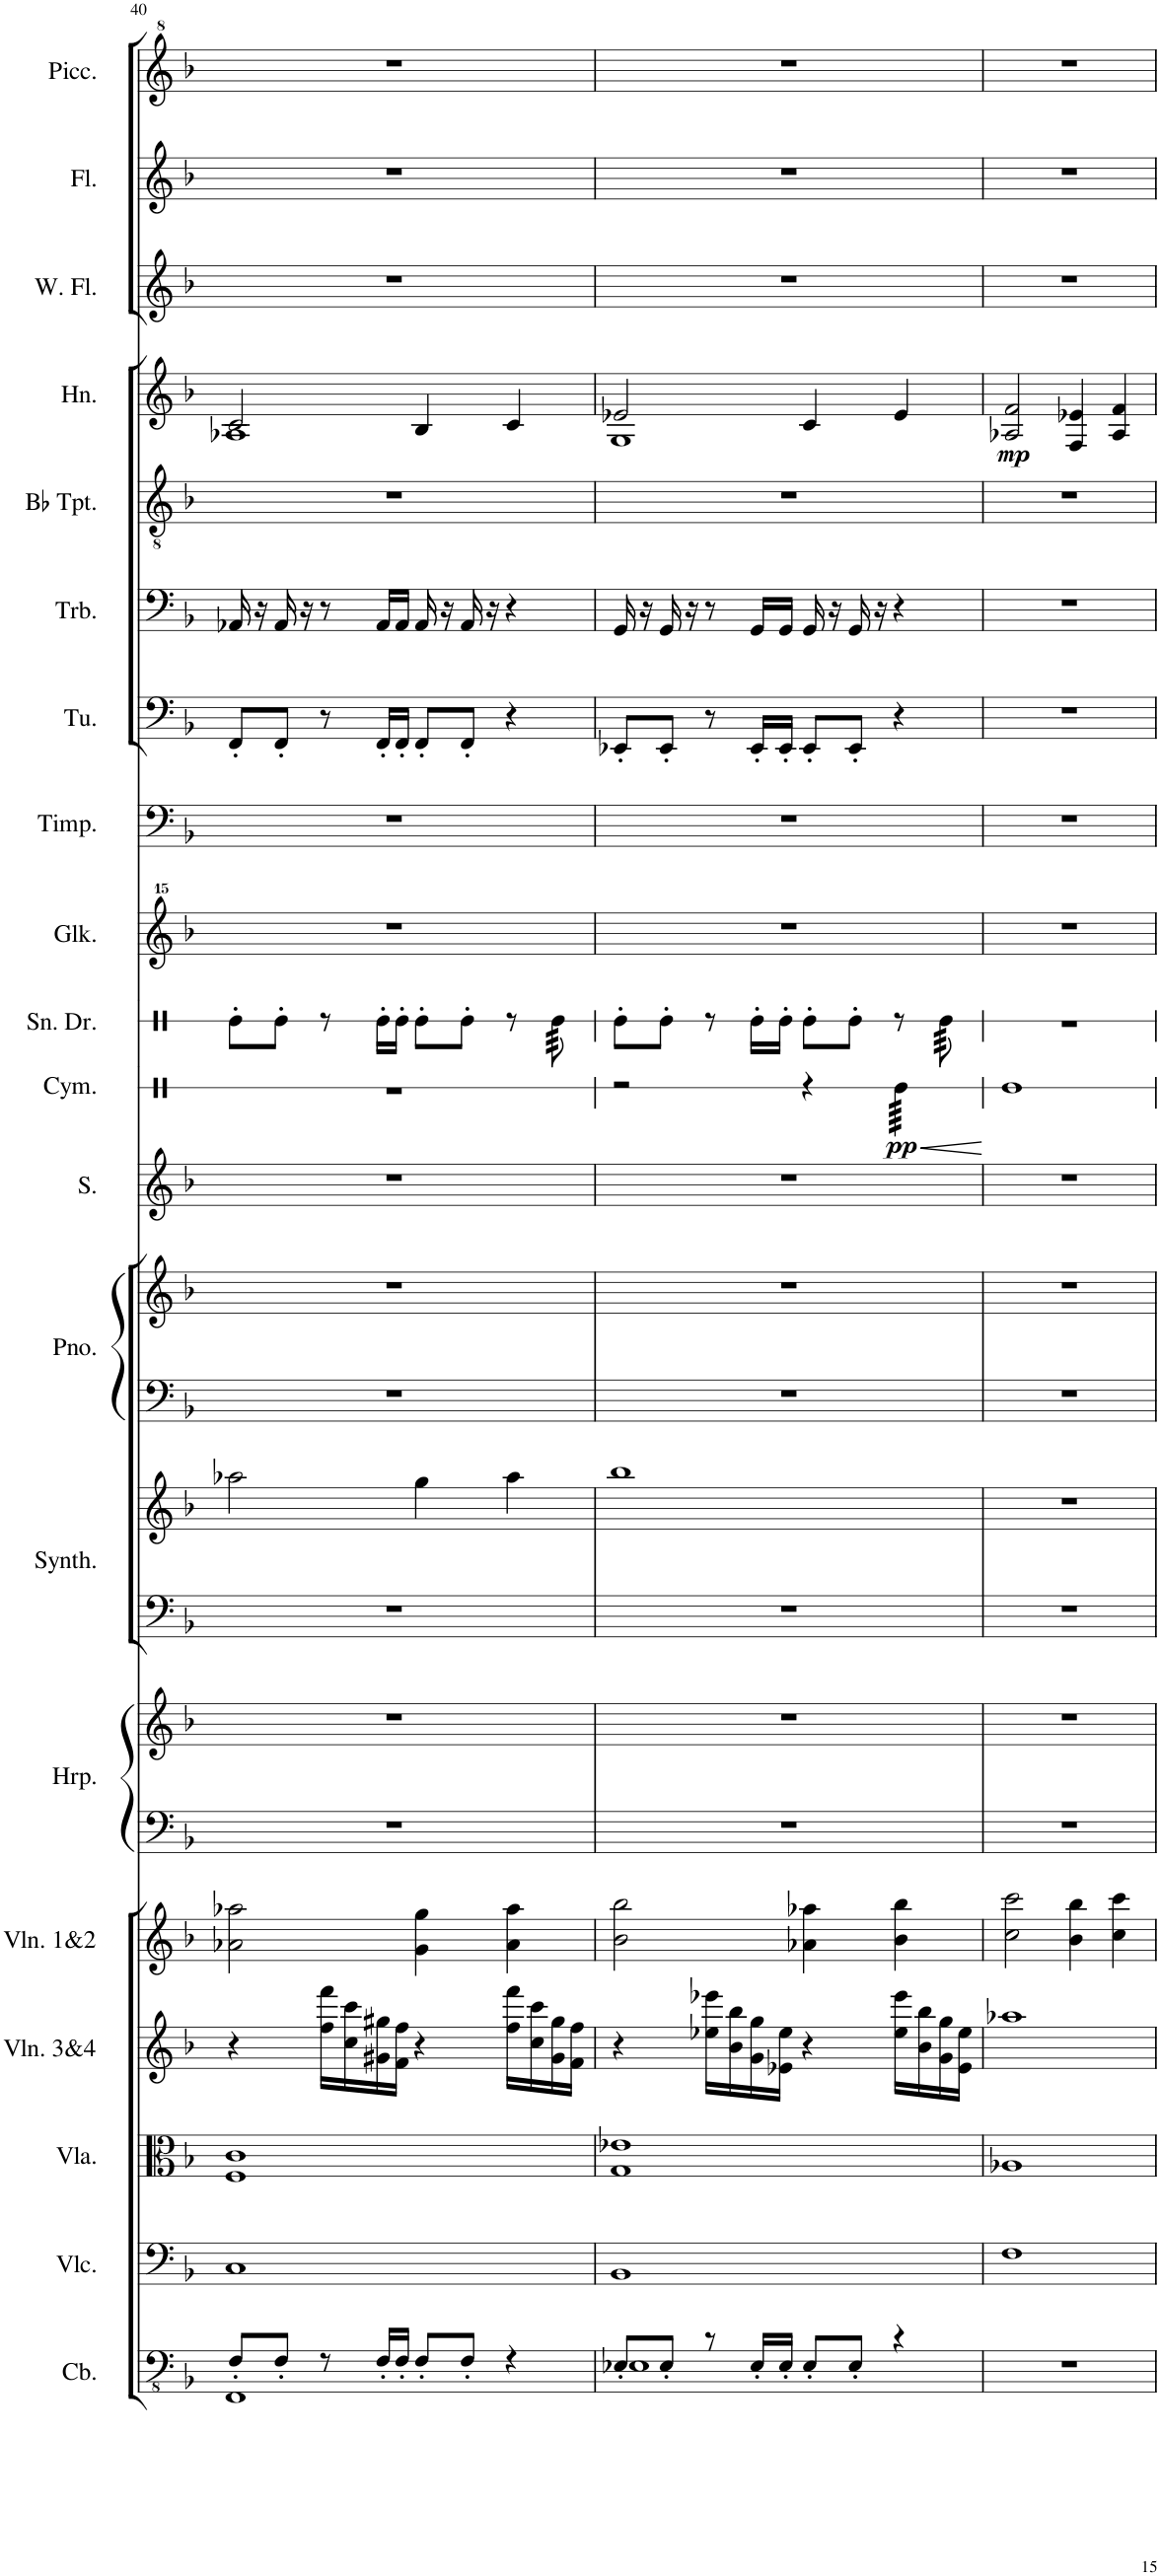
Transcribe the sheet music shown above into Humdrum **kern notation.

**kern	**kern	**kern	**kern	**kern	**kern	**kern	**kern	**kern	**kern	**kern	**kern	**kern	**dynam	**kern	**kern	**kern	**kern	**kern	**kern	**kern	**dynam	**kern	**kern	**kern
*part23	*part22	*part21	*part20	*part19	*part18	*part17	*part16	*part15	*part14	*part13	*part12	*part11	*part11	*part10	*part9	*part8	*part7	*part6	*part5	*part4	*part4	*part3	*part2	*part1
*staff23	*staff22	*staff21	*staff20	*staff19	*staff18	*staff17	*staff16	*staff15	*staff14	*staff13	*staff12	*staff11	*staff11	*staff10	*staff9	*staff8	*staff7	*staff6	*staff5	*staff4	*staff4	*staff3	*staff2	*staff1
*I"Bass	*I"Cello	*I"Viola	*I"Violin 3&amp;4	*I"Violin 1&amp;2	*I"Harp	*I"Harp	*I"Synthesizer	*I"Synthesizer	*I"Piano	*I"Piano	*I"Soprano	*I"Crash Cymbal	*	*I"Snare Drum	*I"Glockenspiel	*I"Timpani	*I"Tuba	*I"Trombone	*I"Bb Trumpet	*I"Horn	*	*I"Water Flute	*I"Flute	*I"Piccolo
*	*	*I'Vla.	*I'Vln. 3&amp;4	*I'Vln. 1&amp;2	*I'Hrp.	*I'Hrp.	*I'Synth.	*I'Synth.	*I'Pno.	*I'Pno.	*I'S.	*I'Cym.	*	*I'Sn. Dr.	*I'Glk.	*I'Timp.	*I'Tu.	*I'Trb.	*I'Bb Tpt.	*I'Hn.	*	*I'W. Fl.	*I'Fl.	*I'Picc.
!!LO:PB:g=z
*clefFv4	*clefF4	*clefC3	*clefG2	*clefG2	*clefF4	*clefG2	*clefF4	*clefG2	*clefF4	*clefG2	*clefG2	*clefX	*	*clefX	*clefG^^2	*clefF4	*clefF4	*clefF4	*clefGv2	*clefG2	*	*clefG2	*clefG2	*clefG^2
*	*	*	*	*	*	*	*	*	*	*	*	*	*	*	*	*	*	*	*ITrd1c2	*ITrd4c7	*	*	*	*ITrd-7c-12
*k[b-]	*k[b-]	*k[b-]	*k[b-]	*k[b-]	*k[b-]	*k[b-]	*k[b-]	*k[b-]	*k[b-]	*k[b-]	*k[b-]	*k[]	*	*k[]	*k[b-]	*k[b-]	*k[b-]	*k[b-]	*k[b-]	*k[b-]	*	*k[b-]	*k[b-]	*k[b-]
*M4/4	*M4/4	*M4/4	*M4/4	*M4/4	*M4/4	*M4/4	*M4/4	*M4/4	*M4/4	*M4/4	*M4/4	*M4/4	*	*M4/4	*M4/4	*M4/4	*M4/4	*M4/4	*M4/4	*M4/4	*	*M4/4	*M4/4	*M4/4
=40	=40	=40	=40	=40	=40	=40	=40	=40	=40	=40	=40	=40	=40	=40	=40	=40	=40	=40	=40	=40	=40	=40	=40	=40
*^	*	*	*	*	*	*	*	*	*	*	*	*	*	*	*	*	*	*	*	*^	*	*	*	*
8FF'</L	1FFF	1C	1F 1c	4r	2a-X\ 2aa-X\	1r	1r	1r	2aa-X\	1r	1r	1r	1r	.	8Re'\L	1r	1r	8FF'/L	16AA-X/	1r	2c/	1A-X	.	1r	1r	1r
.	.	.	.	.	.	.	.	.	.	.	.	.	.	.	.	.	.	.	16r	.	.	.	.	.	.	.
8FF'</J	.	.	.	.	.	.	.	.	.	.	.	.	.	.	8Re'\J	.	.	8FF'/J	16AA-/	.	.	.	.	.	.	.
.	.	.	.	.	.	.	.	.	.	.	.	.	.	.	.	.	.	.	16r	.	.	.	.	.	.	.
8r	.	.	.	16ff\ 16fff\LL	.	.	.	.	.	.	.	.	.	.	8r	.	.	8r	8r	.	.	.	.	.	.	.
.	.	.	.	16cc\ 16ccc\	.	.	.	.	.	.	.	.	.	.	.	.	.	.	.	.	.	.	.	.	.	.
16FF'</LL	.	.	.	16g#X\ 16gg#X\	.	.	.	.	.	.	.	.	.	.	16Re'\LL	.	.	16FF'/LL	16AA-/LL	.	.	.	.	.	.	.
16FF'</JJ	.	.	.	16f\ 16ff\JJ	.	.	.	.	.	.	.	.	.	.	16Re'\JJ	.	.	16FF'/JJ	16AA-/JJ	.	.	.	.	.	.	.
8FF'</L	.	.	.	4r	4g\ 4gg\	.	.	.	4gg\	.	.	.	.	.	8Re'\L	.	.	8FF'/L	16AA-/	.	4B-/	.	.	.	.	.
.	.	.	.	.	.	.	.	.	.	.	.	.	.	.	.	.	.	.	16r	.	.	.	.	.	.	.
8FF'</J	.	.	.	.	.	.	.	.	.	.	.	.	.	.	8Re'\J	.	.	8FF'/J	16AA-/	.	.	.	.	.	.	.
.	.	.	.	.	.	.	.	.	.	.	.	.	.	.	.	.	.	.	16r	.	.	.	.	.	.	.
4r	.	.	.	16ff\ 16fff\LL	4a-\ 4aa-\	.	.	.	4aa-\	.	.	.	.	.	8r	.	.	4r	4r	.	4c/	.	.	.	.	.
.	.	.	.	16cc\ 16ccc\	.	.	.	.	.	.	.	.	.	.	.	.	.	.	.	.	.	.	.	.	.	.
*	*	*	*	*	*	*	*	*	*	*	*	*	*	*	*tremolo	*	*	*	*	*	*	*	*	*	*	*
.	.	.	.	16g#\ 16gg#\	.	.	.	.	.	.	.	.	.	.	64Re\	.	.	.	.	.	.	.	.	.	.	.
.	.	.	.	.	.	.	.	.	.	.	.	.	.	.	64Re\	.	.	.	.	.	.	.	.	.	.	.
.	.	.	.	.	.	.	.	.	.	.	.	.	.	.	64Re\	.	.	.	.	.	.	.	.	.	.	.
.	.	.	.	.	.	.	.	.	.	.	.	.	.	.	64Re\	.	.	.	.	.	.	.	.	.	.	.
.	.	.	.	16f\ 16ff\JJ	.	.	.	.	.	.	.	.	.	.	64Re\	.	.	.	.	.	.	.	.	.	.	.
.	.	.	.	.	.	.	.	.	.	.	.	.	.	.	64Re\	.	.	.	.	.	.	.	.	.	.	.
.	.	.	.	.	.	.	.	.	.	.	.	.	.	.	64Re\	.	.	.	.	.	.	.	.	.	.	.
.	.	.	.	.	.	.	.	.	.	.	.	.	.	.	64Re\	.	.	.	.	.	.	.	.	.	.	.
*	*	*	*	*	*	*	*	*	*	*	*	*	*	*	*Xtremolo	*	*	*	*	*	*	*	*	*	*	*
=41	=41	=41	=41	=41	=41	=41	=41	=41	=41	=41	=41	=41	=41	=41	=41	=41	=41	=41	=41	=41	=41	=41	=41	=41	=41	=41
8EE-X'</L	1EE-	1BB-	1G 1e-X	4r	2b-\ 2bb-\	1r	1r	1r	1bb-	1r	1r	1r	2r	.	8Re'\L	1r	1r	8EE-X'/L	16GG/	1r	2e-X/	1G	.	1r	1r	1r
.	.	.	.	.	.	.	.	.	.	.	.	.	.	.	.	.	.	.	16r	.	.	.	.	.	.	.
8EE-'</J	.	.	.	.	.	.	.	.	.	.	.	.	.	.	8Re'\J	.	.	8EE-'/J	16GG/	.	.	.	.	.	.	.
.	.	.	.	.	.	.	.	.	.	.	.	.	.	.	.	.	.	.	16r	.	.	.	.	.	.	.
8r	.	.	.	16ee-X\ 16eee-X\LL	.	.	.	.	.	.	.	.	.	.	8r	.	.	8r	8r	.	.	.	.	.	.	.
.	.	.	.	16b-\ 16bb-\	.	.	.	.	.	.	.	.	.	.	.	.	.	.	.	.	.	.	.	.	.	.
16EE-'</LL	.	.	.	16g\ 16gg\	.	.	.	.	.	.	.	.	.	.	16Re'\LL	.	.	16EE-'/LL	16GG/LL	.	.	.	.	.	.	.
16EE-'</JJ	.	.	.	16e-X\ 16ee-\JJ	.	.	.	.	.	.	.	.	.	.	16Re'\JJ	.	.	16EE-'/JJ	16GG/JJ	.	.	.	.	.	.	.
8EE-'</L	.	.	.	4r	4a-X\ 4aa-X\	.	.	.	.	.	.	.	4r	.	8Re'\L	.	.	8EE-'/L	16GG/	.	4c/	.	.	.	.	.
.	.	.	.	.	.	.	.	.	.	.	.	.	.	.	.	.	.	.	16r	.	.	.	.	.	.	.
8EE-'</J	.	.	.	.	.	.	.	.	.	.	.	.	.	.	8Re'\J	.	.	8EE-'/J	16GG/	.	.	.	.	.	.	.
.	.	.	.	.	.	.	.	.	.	.	.	.	.	.	.	.	.	.	16r	.	.	.	.	.	.	.
!	!	!	!	!	!	!	!	!	!	!	!	!	!	!LO:HP:b	!	!	!	!	!	!	!	!	!	!	!	!
!	!	!	!	!	!	!	!	!	!	!	!	!	!	!LO:DY:n=1:b	!	!	!	!	!	!	!	!	!	!	!	!
*	*	*	*	*	*	*	*	*	*	*	*	*	*tremolo	*	*	*	*	*	*	*	*	*	*	*	*	*
4r	.	.	.	16ee-\ 16eee-\LL	4b-\ 4bb-\	.	.	.	.	.	.	.	64Re\LLLL	< pp	8r	.	.	4r	4r	.	4e-/	.	.	.	.	.
.	.	.	.	.	.	.	.	.	.	.	.	.	64Re\	.	.	.	.	.	.	.	.	.	.	.	.	.
.	.	.	.	.	.	.	.	.	.	.	.	.	64Re\	.	.	.	.	.	.	.	.	.	.	.	.	.
.	.	.	.	.	.	.	.	.	.	.	.	.	64Re\	.	.	.	.	.	.	.	.	.	.	.	.	.
.	.	.	.	16b-\ 16bb-\	.	.	.	.	.	.	.	.	64Re\	.	.	.	.	.	.	.	.	.	.	.	.	.
.	.	.	.	.	.	.	.	.	.	.	.	.	64Re\	.	.	.	.	.	.	.	.	.	.	.	.	.
.	.	.	.	.	.	.	.	.	.	.	.	.	64Re\	.	.	.	.	.	.	.	.	.	.	.	.	.
.	.	.	.	.	.	.	.	.	.	.	.	.	64Re\	.	.	.	.	.	.	.	.	.	.	.	.	.
*	*	*	*	*	*	*	*	*	*	*	*	*	*	*	*tremolo	*	*	*	*	*	*	*	*	*	*	*
.	.	.	.	16g\ 16gg\	.	.	.	.	.	.	.	.	64Re\	.	64Re\	.	.	.	.	.	.	.	.	.	.	.
.	.	.	.	.	.	.	.	.	.	.	.	.	64Re\	.	64Re\	.	.	.	.	.	.	.	.	.	.	.
.	.	.	.	.	.	.	.	.	.	.	.	.	64Re\	.	64Re\	.	.	.	.	.	.	.	.	.	.	.
.	.	.	.	.	.	.	.	.	.	.	.	.	64Re\	.	64Re\	.	.	.	.	.	.	.	.	.	.	.
.	.	.	.	16e-\ 16ee-\JJ	.	.	.	.	.	.	.	.	64Re\	.	64Re\	.	.	.	.	.	.	.	.	.	.	.
.	.	.	.	.	.	.	.	.	.	.	.	.	64Re\	.	64Re\	.	.	.	.	.	.	.	.	.	.	.
.	.	.	.	.	.	.	.	.	.	.	.	.	64Re\	.	64Re\	.	.	.	.	.	.	.	.	.	.	.
.	.	.	.	.	.	.	.	.	.	.	.	.	64Re\JJJJ	.	64Re\	.	.	.	.	.	.	.	.	.	.	.
*	*	*	*	*	*	*	*	*	*	*	*	*	*	*	*Xtremolo	*	*	*	*	*	*	*	*	*	*	*
*	*	*	*	*	*	*	*	*	*	*	*	*	*Xtremolo	*	*	*	*	*	*	*	*	*	*	*	*	*
*v	*v	*	*	*	*	*	*	*	*	*	*	*	*	*	*	*	*	*	*	*	*v	*v	*	*	*	*
.	.	.	.	.	.	.	.	.	.	.	.	.	[	.	.	.	.	.	.	.	.	.	.	.
=42	=42	=42	=42	=42	=42	=42	=42	=42	=42	=42	=42	=42	=42	=42	=42	=42	=42	=42	=42	=42	=42	=42	=42	=42
!	!	!	!	!	!	!	!	!	!	!	!	!	!	!	!	!	!	!	!	!	!LO:DY:b	!	!	!
1r	1F	1A-X	1aa-X	2cc\ 2ccc\	1r	1r	1r	1r	1r	1r	1r	1Re	.	1r	1r	1r	1r	1r	1r	2A-X/ 2f/	mp	1r	1r	1r
.	.	.	.	4b-\ 4bb-\	.	.	.	.	.	.	.	.	.	.	.	.	.	.	.	4F/ 4e-X/	.	.	.	.
.	.	.	.	4cc\ 4ccc\	.	.	.	.	.	.	.	.	.	.	.	.	.	.	.	4A-/ 4f/	.	.	.	.
=	=	=	=	=	=	=	=	=	=	=	=	=	=	=	=	=	=	=	=	=	=	=	=	=
*-	*-	*-	*-	*-	*-	*-	*-	*-	*-	*-	*-	*-	*-	*-	*-	*-	*-	*-	*-	*-	*-	*-	*-	*-
